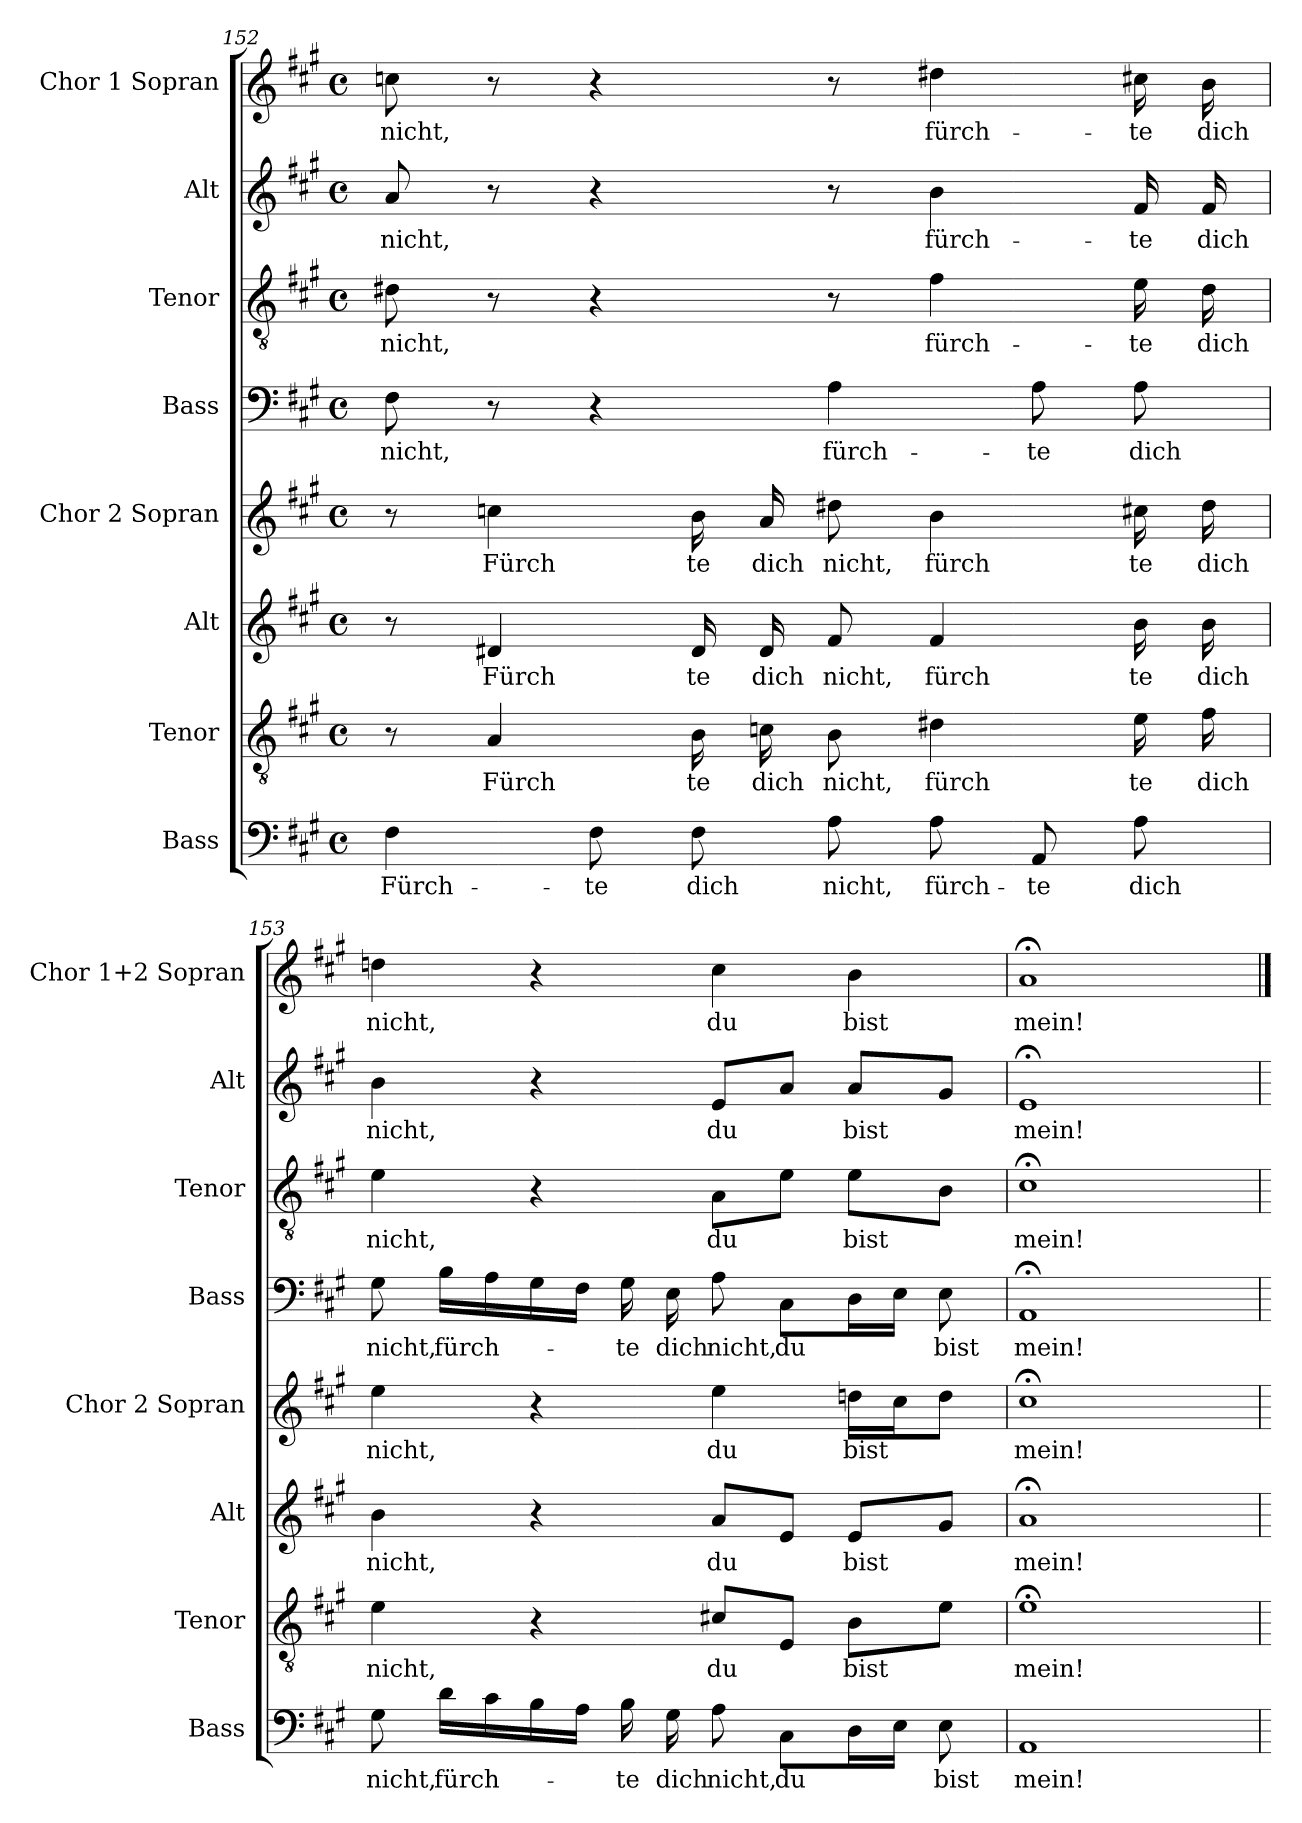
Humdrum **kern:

**kern	**text	**kern	**text	**kern	**text	**kern	**text	**kern	**text	**kern	**text	**kern	**text	**kern	**text
*part8	*part8	*part7	*part7	*part6	*part6	*part5	*part5	*part4	*part4	*part3	*part3	*part2	*part2	*part1	*part1
*staff8	*staff8	*staff7	*staff7	*staff6	*staff6	*staff5	*staff5	*staff4	*staff4	*staff3	*staff3	*staff2	*staff2	*staff1	*staff1
*I"Bass	*	*I"Tenor	*	*I"Alt	*	*I"Chor 2  Sopran	*	*I"Bass	*	*I"Tenor	*	*I"Alt	*	*I"Chor 1  Sopran	*
*I'Bass	*	*I'Tenor	*	*I'Alt	*	*I'Chor 2  Sopran	*	*I'Bass	*	*I'Tenor	*	*I'Alt	*	*I'Chor 1+2  Sopran	*
!!LO:LB:g=z
*clefF4	*	*clefGv2	*	*clefG2	*	*clefG2	*	*clefF4	*	*clefGv2	*	*clefG2	*	*clefG2	*
*k[f#c#g#]	*	*k[f#c#g#]	*	*k[f#c#g#]	*	*k[f#c#g#]	*	*k[f#c#g#]	*	*k[f#c#g#]	*	*k[f#c#g#]	*	*k[f#c#g#]	*
*A:	*	*A:	*	*A:	*	*A:	*	*A:	*	*A:	*	*A:	*	*A:	*
*M4/4	*	*M4/4	*	*M4/4	*	*M4/4	*	*M4/4	*	*M4/4	*	*M4/4	*	*M4/4	*
*met(c)	*	*met(c)	*	*met(c)	*	*met(c)	*	*met(c)	*	*met(c)	*	*met(c)	*	*met(c)	*
=152	=152	=152	=152	=152	=152	=152	=152	=152	=152	=152	=152	=152	=152	=152	=152
!	!LO:LY:b:cj	!	!	!	!	!	!	!	!LO:LY:b:cj	!	!LO:LY:b:cj	!	!LO:LY:b:cj	!	!LO:LY:b:cj
4F#\	Fürch-	8r	.	8r	.	8r	.	8F#\	nicht,	8d#X\	nicht,	8a/	nicht,	8ccn\	nicht,
!	!	!	!LO:LY:b:cj	!	!LO:LY:b:cj	!	!LO:LY:b:cj	!	!	!	!	!	!	!	!
.	.	4A/	Fürch	4d#X/	Fürch	4ccn\	Fürch	8r	.	8r	.	8r	.	8r	.
!	!LO:LY:b:cj	!	!	!	!	!	!	!	!	!	!	!	!	!	!
8F#\	-te	.	.	.	.	.	.	4r	.	4r	.	4r	.	4r	.
!	!LO:LY:b:cj	!	!LO:LY:b:cj	!	!LO:LY:b:cj	!	!LO:LY:b:cj	!	!	!	!	!	!	!	!
8F#\	dich	16B\	te	16d#/	te	16b\	te	.	.	.	.	.	.	.	.
!	!	!	!LO:LY:b:cj	!	!LO:LY:b:cj	!	!LO:LY:b:cj	!	!	!	!	!	!	!	!
.	.	16cn\	dich	16d#/	dich	16a/	dich	.	.	.	.	.	.	.	.
!	!LO:LY:b:cj	!	!LO:LY:b:cj	!	!LO:LY:b:cj	!	!LO:LY:b:cj	!	!LO:LY:b:cj	!	!	!	!	!	!
8A\	nicht,	8B\	nicht,	8f#/	nicht,	8dd#X\	nicht,	4A\	fürch-	8r	.	8r	.	8r	.
!	!LO:LY:b:cj	!	!LO:LY:b:cj	!	!LO:LY:b:cj	!	!LO:LY:b:cj	!	!	!	!LO:LY:b:cj	!	!LO:LY:b:cj	!	!LO:LY:b:cj
8A\	fürch-	4d#X\	fürch	4f#/	fürch	4b\	fürch	.	.	4f#\	fürch-	4b\	fürch-	4dd#X\	fürch-
!	!LO:LY:b:cj	!	!	!	!	!	!	!	!LO:LY:b:cj	!	!	!	!	!	!
8AA/	-te	.	.	.	.	.	.	8A\	-te	.	.	.	.	.	.
!	!LO:LY:b:cj	!	!LO:LY:b:cj	!	!LO:LY:b:cj	!	!LO:LY:b:cj	!	!LO:LY:b:cj	!	!LO:LY:b:cj	!	!LO:LY:b:cj	!	!LO:LY:b:cj
8A\	dich	16e\	te	16b\	te	16cc#X\	te	8A\	dich	16e\	-te	16f#/	-te	16cc#X\	-te
!	!	!	!LO:LY:b:cj	!	!LO:LY:b:cj	!	!LO:LY:b:cj	!	!	!	!LO:LY:b:cj	!	!LO:LY:b:cj	!	!LO:LY:b:cj
.	.	16f#\	dich	16b\	dich	16dd#\	dich	.	.	16d#\	dich	16f#/	dich	16b\	dich
=153	=153	=153	=153	=153	=153	=153	=153	=153	=153	=153	=153	=153	=153	=153	=153
!	!LO:LY:b:cj	!	!LO:LY:b:cj	!	!LO:LY:b:cj	!	!LO:LY:b:cj	!	!LO:LY:b:cj	!	!LO:LY:b:cj	!	!LO:LY:b:cj	!	!LO:LY:b:cj
8G#\	nicht,	4e\	nicht,	4b\	nicht,	4ee\	nicht,	8G#\	nicht,	4e\	nicht,	4b\	nicht,	4ddn\	nicht,
!	!LO:LY:b	!	!	!	!	!	!	!	!LO:LY:b	!	!	!	!	!	!
16d\L	fürch-	.	.	.	.	.	.	16B\L	fürch-	.	.	.	.	.	.
16c#\	.	.	.	.	.	.	.	16A\	.	.	.	.	.	.	.
16B\	.	4r	.	4r	.	4r	.	16G#\	.	4r	.	4r	.	4r	.
16A\J	.	.	.	.	.	.	.	16F#\J	.	.	.	.	.	.	.
!	!LO:LY:b:cj	!	!	!	!	!	!	!	!LO:LY:b:cj	!	!	!	!	!	!
16B\	-te	.	.	.	.	.	.	16G#\	-te	.	.	.	.	.	.
!	!LO:LY:b:cj	!	!	!	!	!	!	!	!LO:LY:b:cj	!	!	!	!	!	!
16G#\	dich	.	.	.	.	.	.	16E\	dich	.	.	.	.	.	.
!	!LO:LY:b:cj	!	!LO:LY:b	!	!LO:LY:b	!	!LO:LY:b:cj	!	!LO:LY:b:cj	!	!LO:LY:b	!	!LO:LY:b	!	!LO:LY:b:cj
8A\	nicht,	8c#X/L	du	8a/L	du	4ee\	du	8A\	nicht,	8A\L	du	8e/L	du	4cc#\	du
!	!LO:LY:b	!	!	!	!	!	!	!	!LO:LY:b	!	!	!	!	!	!
8C#\L	du	8E/J	.	8e/J	.	.	.	8C#\L	du	8e\J	.	8a/J	.	.	.
!	!	!	!LO:LY:b	!	!LO:LY:b	!	!LO:LY:b	!	!	!	!LO:LY:b	!	!LO:LY:b	!	!LO:LY:b:cj
16D\	.	8B\L	bist	8e/L	bist	16ddn\L	bist	16D\	.	8e\L	bist	8a/L	bist	4b\	bist
16E\J	.	.	.	.	.	16cc#\	.	16E\J	.	.	.	.	.	.	.
!	!LO:LY:b:cj	!	!	!	!	!	!	!	!LO:LY:b:cj	!	!	!	!	!	!
8E\	bist	8e\J	.	8g#/J	.	8dd\J	.	8E\	bist	8B\J	.	8g#/J	.	.	.
=154	=154	=154	=154	=154	=154	=154	=154	=154	=154	=154	=154	=154	=154	=154	=154
!	!LO:LY:b:cj	!	!LO:LY:b:cj	!	!LO:LY:b:cj	!	!LO:LY:b:cj	!	!LO:LY:b:cj	!	!LO:LY:b:cj	!	!LO:LY:b:cj	!	!LO:LY:b:cj
1AA	mein!	1e;<	mein!	1a;<	mein!	1cc#;<	mein!	1AA;<	mein!	1c#;<	mein!	1e;<	mein!	1a;<	mein!
=	==	=	==	=	==	=	==	=	==	=	==	=	==	==	==
*-	*-	*-	*-	*-	*-	*-	*-	*-	*-	*-	*-	*-	*-	*-	*-
